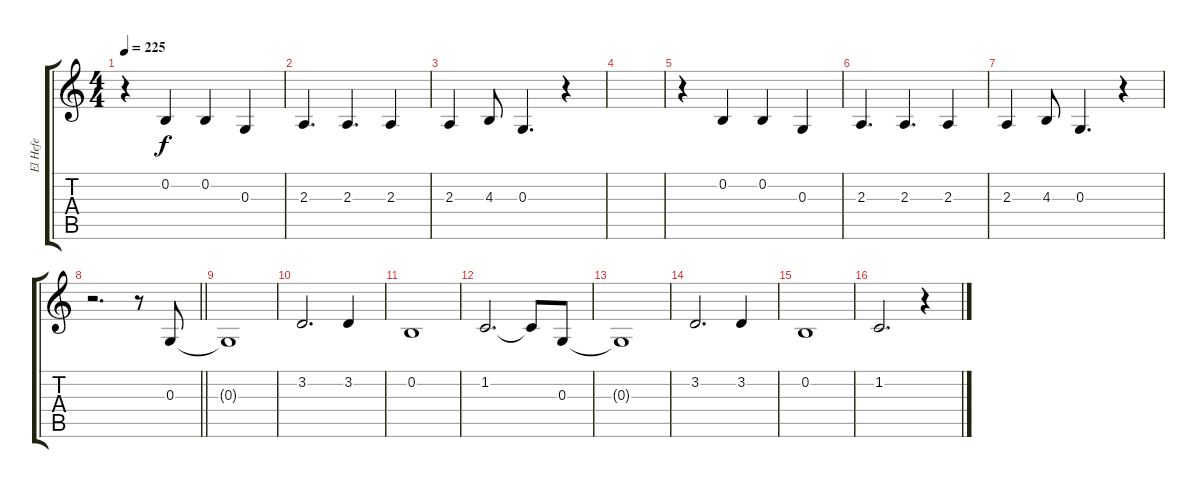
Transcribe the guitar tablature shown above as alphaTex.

\track ("El Hefe" "El Hefe") {instrument sopranosax}
\staff {score tabs}
\tuning (E4 B3 G3 D3 A2 E2) {hide}
\ts (4 4)
\tempo 225
\clef g2
\ks c
r.4{dy f} 0.2.4 0.2.4 0.3.4 |
2.3.4{d} 2.3.4{d} 2.3.4 |
2.3.4 4.3.8 0.3.4{d} r.4 |
|
r.4 0.2.4 0.2.4 0.3.4 |
2.3.4{d} 2.3.4{d} 2.3.4 |
2.3.4 4.3.8 0.3.4{d} r.4 |
\barLineRight lightlight
r.2{d volume 13} r.8 0.3.8 |
0.3{t}.1 |
3.2.2{d} 3.2.4 |
0.2.1 |
1.2.2{d} 1.2{t}.8 0.3.8 |
0.3{t}.1 |
3.2.2{d} 3.2.4 |
0.2.1 |
1.2.2{d} r.4
